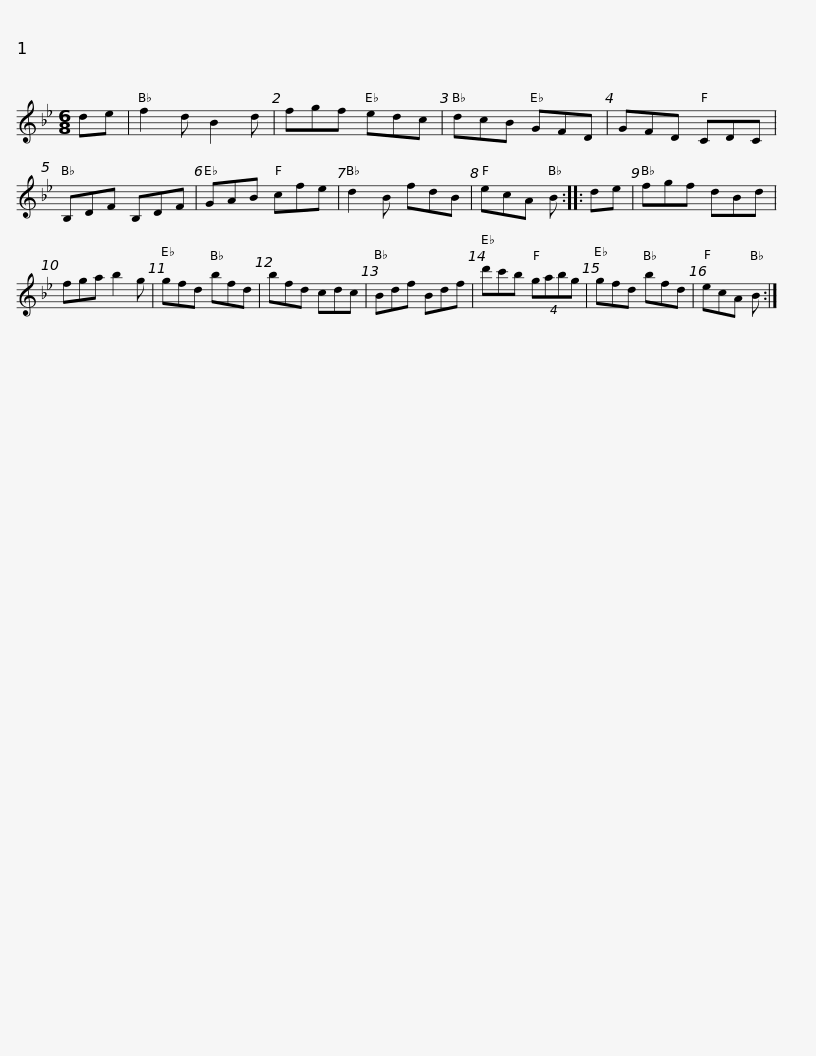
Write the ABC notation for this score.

X:1
L:1/8
M:6/8
I:linebreak $
K:Bb
V:1 treble
V:1
 de | f2 d B2 d | fgf edc | dcB GFD | GFD CDC | %5
 B,DF B,DF | GAB cfe | d2 B fdB |$ ecA B :: de | %10
 fgf dBd | fga b2 g | gfd bfd | bfd cdc | Bdf Bdf |$ %15
 d'c'b (4:3:4gabg | gfd bfd | ecA B :| %18
